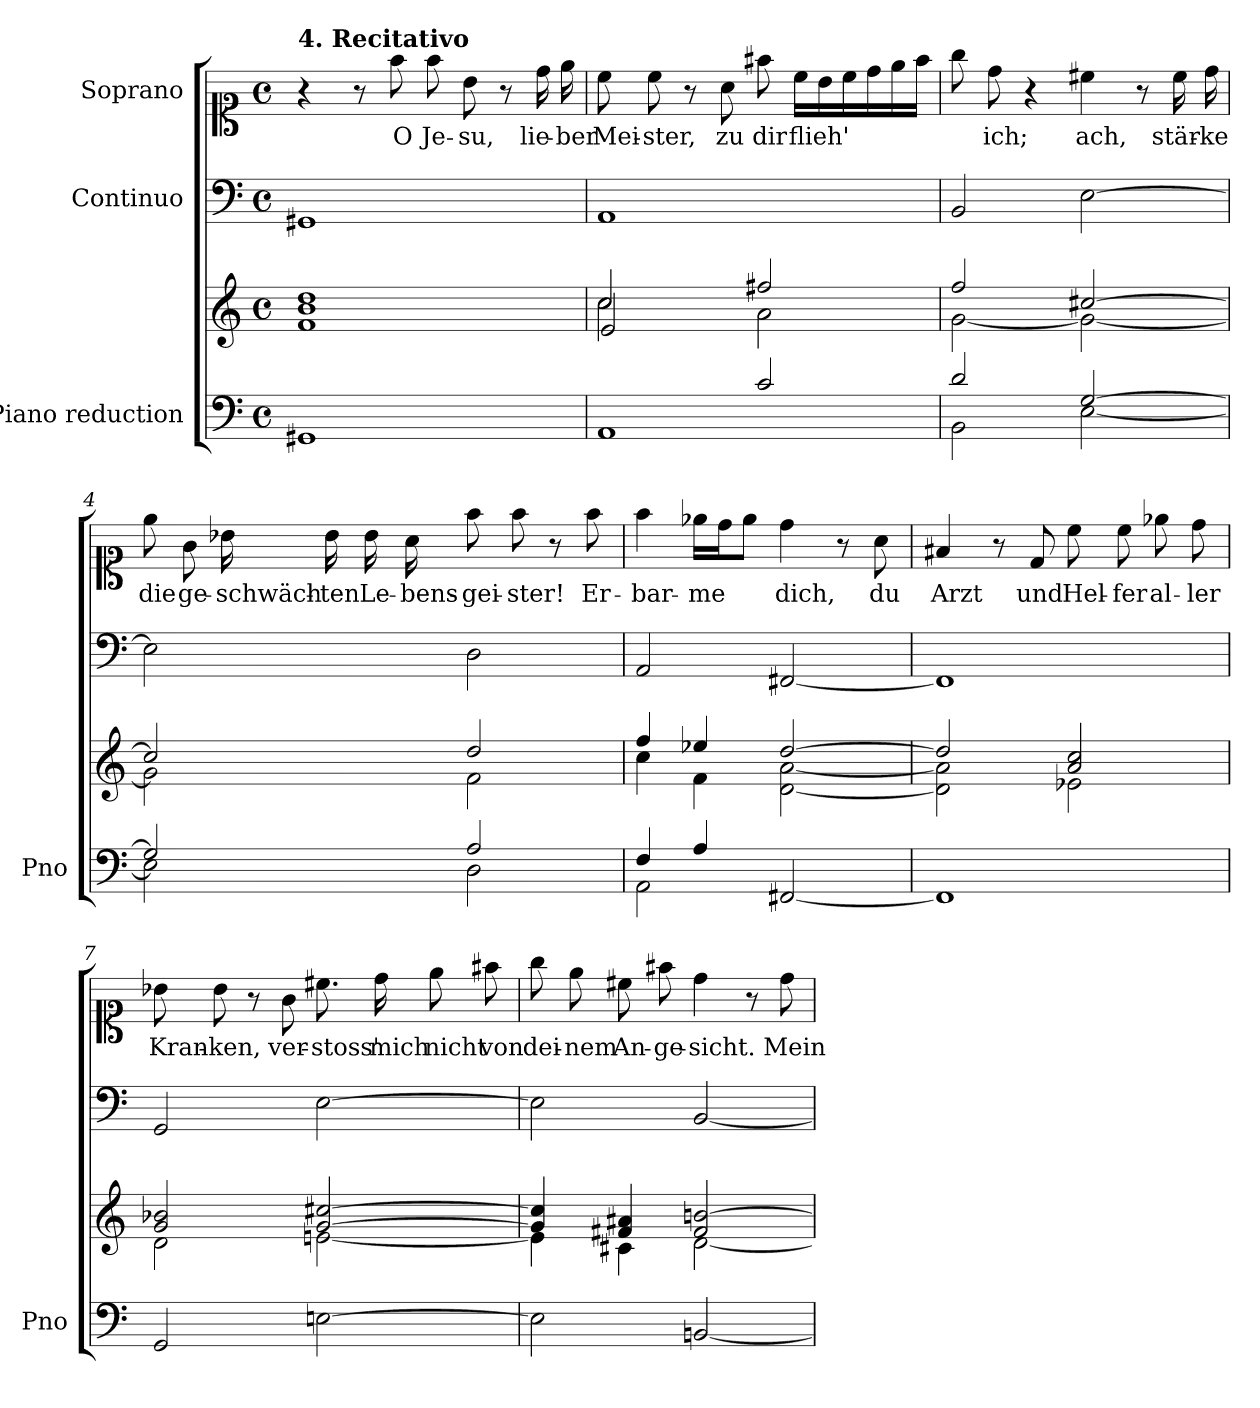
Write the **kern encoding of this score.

**kern	**kern	**kern	**kern	**text
*part3	*part3	*part2	*part1	*part1
*staff4	*staff3	*staff2	*staff1	*staff1
*I"Piano reduction	*	*I"Continuo	*I"Soprano	*
*I'Pno	*	*	*	*
*stria5	*stria5	*	*	*
*clefF4	*clefG2	*clefF4	*clefC1	*
*k[]	*k[]	*k[]	*k[]	*
*M4/4	*M4/4	*M4/4	*M4/4	*
*met(c)	*met(c)	*met(c)	*met(c)	*
=1	=1	=1	=1	=1
!	!	!	!LO:TX:a:B:t=4. Recitativo	!
1GG#X	1f 1b 1dd	1GG#X	4r	.
.	.	.	8r	.
!	!	!	!	!LO:LY:b
.	.	.	8ff\	O
!	!	!	!	!LO:LY:b
.	.	.	8ff\	Je-
!	!	!	!	!LO:LY:b
.	.	.	8b\	-su,
.	.	.	8r	.
!	!	!	!	!LO:LY:b
.	.	.	16dd\	lie-
!	!	!	!	!LO:LY:b
.	.	.	16ee\	-ber
=2	=2	=2	=2	=2
*^	*^	*	*	*
*	*	*	*^	*	*	*
!	!	!	!	!	!	!	!LO:LY:b
2ryy	1AA	2cc/	2cc\	2e/	1AA	8cc\	Mei-
!	!	!	!	!	!	!	!LO:LY:b
.	.	.	.	.	.	8cc\	-ster,
.	.	.	.	.	.	8r	.
!	!	!	!	!	!	!	!LO:LY:b
.	.	.	.	.	.	8a\	zu
!	!	!	!	!	!	!	!LO:LY:b
2c/	.	2ff#X/	2a\	2ryy	.	8ff#X\	dir
!	!	!	!	!	!	!	!LO:LY:b
.	.	.	.	.	.	16cc\LL	flieh'
.	.	.	.	.	.	16b\	.
.	.	.	.	.	.	16cc\	.
.	.	.	.	.	.	16dd\	.
.	.	.	.	.	.	16ee\	.
.	.	.	.	.	.	16ff#\JJ	.
*	*	*	*v	*v	*	*	*
=3	=3	=3	=3	=3	=3	=3
2d/	2BB\	2ff/	[2g\	2BB/	8gg\	.
!	!	!	!	!	!	!LO:LY:b
.	.	.	.	.	8dd\	ich;
.	.	.	.	.	4r	.
!	!	!	!	!	!	!LO:LY:b
[2G/	[2E\	[2cc#X/	2g\_	[2E\	4cc#X\	ach,
.	.	.	.	.	8r	.
!	!	!	!	!	!	!LO:LY:b
.	.	.	.	.	16cc#\	stär-
!	!	!	!	!	!	!LO:LY:b
.	.	.	.	.	16dd\	-ke
=4	=4	=4	=4	=4	=4	=4
!	!	!	!	!	!	!LO:LY:b
2G/]	2E\]	2cc#/]	2g\]	2E\]	8ee\	die
!	!	!	!	!	!	!LO:LY:b
.	.	.	.	.	8g\	ge-
!	!	!	!	!	!	!LO:LY:b
.	.	.	.	.	16b-X\	-schwäch-
!	!	!	!	!	!	!LO:LY:b
.	.	.	.	.	16b-\	-ten
!	!	!	!	!	!	!LO:LY:b
.	.	.	.	.	16b-\	Le-
!	!	!	!	!	!	!LO:LY:b
.	.	.	.	.	16a\	-bens-
!	!	!	!	!	!	!LO:LY:b
2A/	2D\	2dd/	2f\	2D\	8ff\	-gei-
!	!	!	!	!	!	!LO:LY:b
.	.	.	.	.	8ff\	-ster!
.	.	.	.	.	8r	.
!	!	!	!	!	!	!LO:LY:b
.	.	.	.	.	8ff\	Er-
!!LO:LB:g=z
=5	=5	=5	=5	=5	=5	=5
!	!	!	!	!	!	!LO:LY:b
4F/	2AA\	4ff/	4cc\	2AA/	4ff\	-bar-
!	!	!	!	!	!	!LO:LY:b
4A/	.	4ee-X/	4f\	.	16ee-X\LL	-me
.	.	.	.	.	16dd\J	.
.	.	.	.	.	8ee-\J	.
!	!	!	!	!	!	!LO:LY:b
[<2FF#X/	2ryy	[2dd/	[2d\ [2a\	[2FF#X/	4dd\	dich,
.	.	.	.	.	8r	.
!	!	!	!	!	!	!LO:LY:b
.	.	.	.	.	8a\	du
*v	*v	*	*	*	*	*
=6	=6	=6	=6	=6	=6
!	!	!	!	!	!LO:LY:b
1FF#]	2dd/]	2d\] 2a\]	1FF#]	4f#X/	Arzt
.	.	.	.	8r	.
!	!	!	!	!	!LO:LY:b
.	.	.	.	8d/	und
!	!	!	!	!	!LO:LY:b
.	2a/ 2cc/	2e-X\	.	8cc\	Hel-
!	!	!	!	!	!LO:LY:b
.	.	.	.	8cc\	-fer
!	!	!	!	!	!LO:LY:b
.	.	.	.	8ee-X\	al-
!	!	!	!	!	!LO:LY:b
.	.	.	.	8dd\	-ler
=7	=7	=7	=7	=7	=7
!	!	!	!	!	!LO:LY:b
2GG/	2g/ 2b-X/	2d\	2GG/	8b-X\	Kran-
!	!	!	!	!	!LO:LY:b
.	.	.	.	8b-\	-ken,
.	.	.	.	8r	.
!	!	!	!	!	!LO:LY:b
.	.	.	.	8g\	ver-
!	!	!	!	!	!LO:LY:b
[2En\	[2g/ [2cc#X/	[2en\	[2E\	8.cc#X\	-stoss'
!	!	!	!	!	!LO:LY:b
.	.	.	.	16dd\	mich
!	!	!	!	!	!LO:LY:b
.	.	.	.	8ee\	nicht
!	!	!	!	!	!LO:LY:b
.	.	.	.	8ff#X\	von
=8	=8	=8	=8	=8	=8
!	!	!	!	!	!LO:LY:b
2E\]	4g/] 4cc#/]	4e\]	2E\]	8gg\	dei-
!	!	!	!	!	!LO:LY:b
.	.	.	.	8ee\	-nem
!	!	!	!	!	!LO:LY:b
.	4f#X/ 4a#X/	4c#X\	.	8cc#X\	An-
!	!	!	!	!	!LO:LY:b
.	.	.	.	8ff#X\	-ge-
!	!	!	!	!	!LO:LY:b
[2BBn/	2f#/ [2bn/	[2d\	[2BB/	4dd\	-sicht.
.	.	.	.	8r	.
!	!	!	!	!	!LO:LY:b
.	.	.	.	8dd\	Mein
*	*v	*v	*	*	*
=	=	=	=	=
*-	*-	*-	*-	*-
